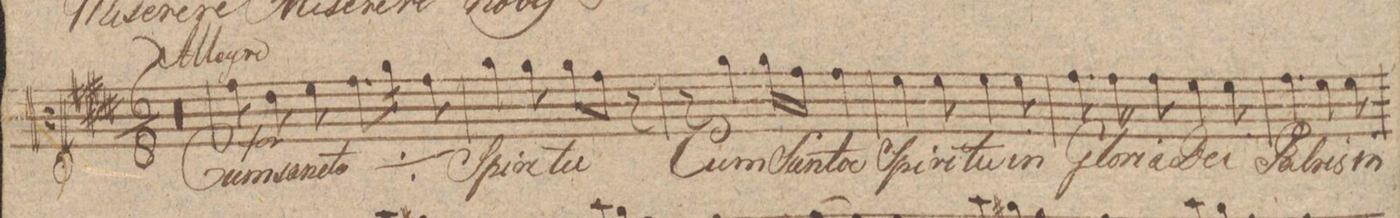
**kern	**text	**dynam
*I"Alto	*	*
*clefC3	*	*
*k[f#c#g#d#]	*	*
*met(c)	*	*
*M6/8	*	*
0.r	.	.
=263	=263	=263
=264	=264	=264
=265	=265	=265
=266	=266	=266
8g#\	Cum	f
8e\	san-	.
8f#\	-cto	.
*	*ij	*
8.g#\L	san-	.
16a\KJ	.	.
8g#\	-cto	.
*	*Xij	*
=267	=267	=267
4a\	Spi-	.
8a\	-ri-	.
8a\L	-tu	.
8g#\J	.	.
8r	.	.
=268	=268	=268
8r	.	.
4a\	Cum	.
16a\L	San-	.
16g#\J	.	.
4g#\	-cto	.
=269	=269	=269
4f#\	Spi-	.
8f#\	-ri-	.
4f#\	-tu	.
8f#\	in	.
=270	=270	=270
8.g#\	Glo-	.
16g#\K	-ri-	.
8g#\	-a	.
4f#\	De-	.
8f#\	-i	.
=271	=271	=271
4.g#\	Pa-	.
4f#\	-tris	.
8f#\	in	.
=272	=272	=272
*-	*-	*-
